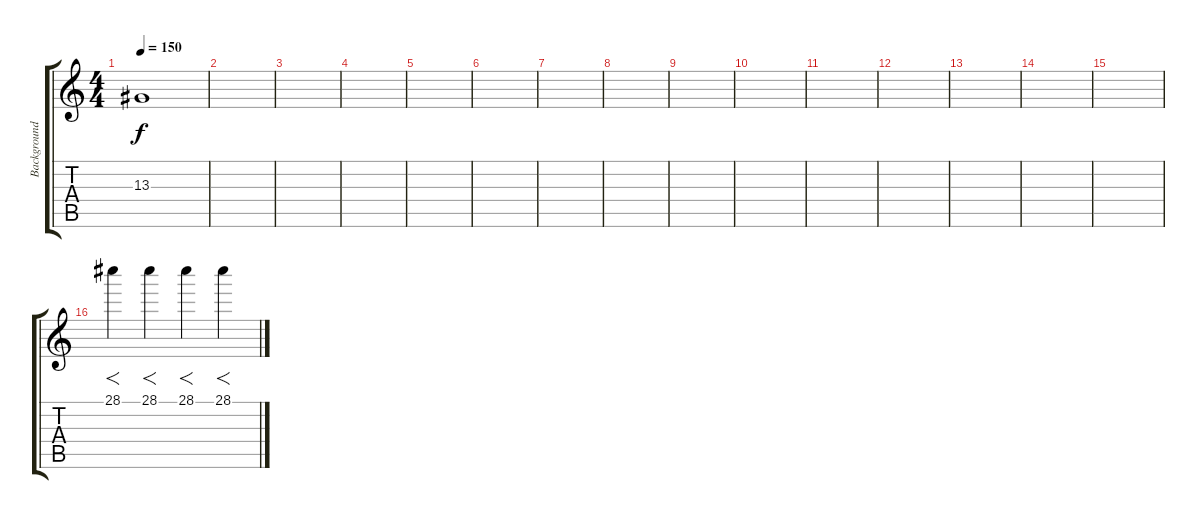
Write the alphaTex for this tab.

\track ("Background effects 1" "Background") {instrument percussiveorgan}
\staff {score tabs}
\tuning (A4 B3 G3 D3 A2 E2) {hide}
\ts (4 4)
\tempo 150
\clef g2
\ks c
13.3{t}.1{dy f} |
|
|
|
|
|
|
|
|
|
|
|
|
|
|
28.1.4{f volume 9 balance 0 instrument percussiveorgan} 28.1.4{f} 28.1.4{f balance 16} 28.1.4{f}
